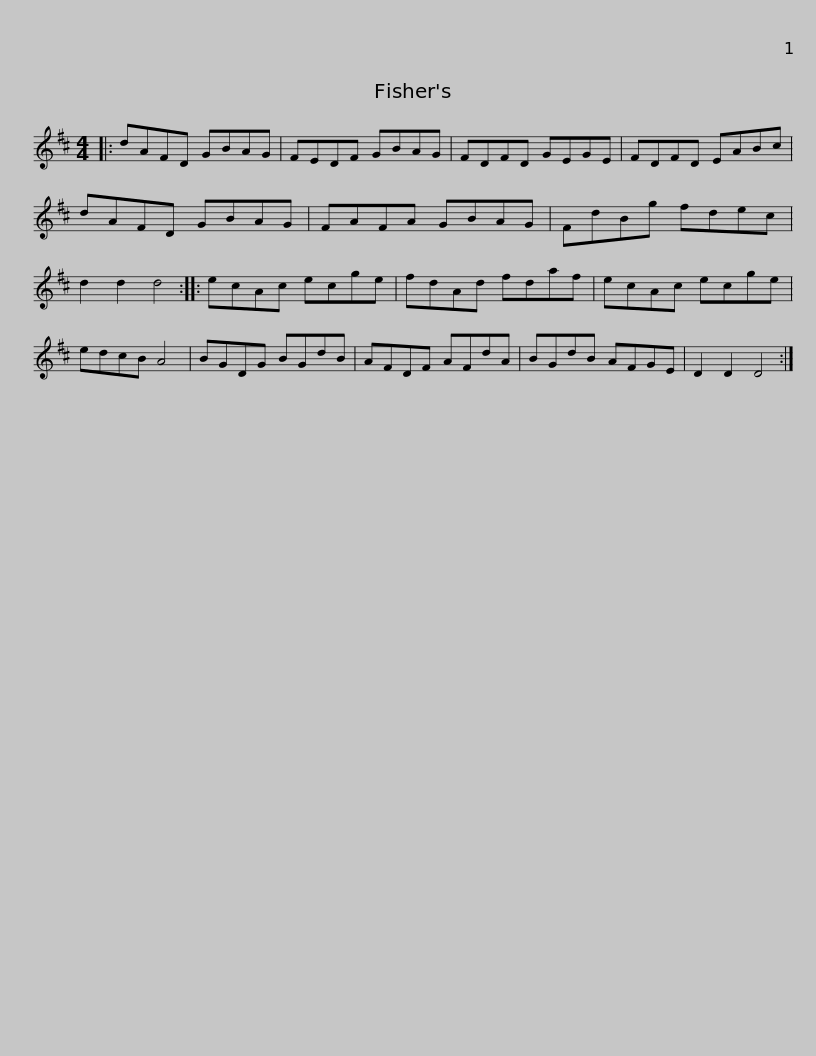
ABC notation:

X:1
L:1/8
M:4/4
I:linebreak $
K:D
V:1 treble
V:1
|: dAFD GBAG | FEDF GBAG | FDFD GEGE | FDFD EABc | dAFD GBAG |$ %5
 FAFA GBAG | FdBg fdec | d2 d2 d4 :: ecAc ecge | fdAd fdaf | %10
 ecAc ecge |$ edcB A4 | BGDG BGdB | AFDF AFdA | BGdB AFGE | %15
 D2 D2 D4 :| %16
